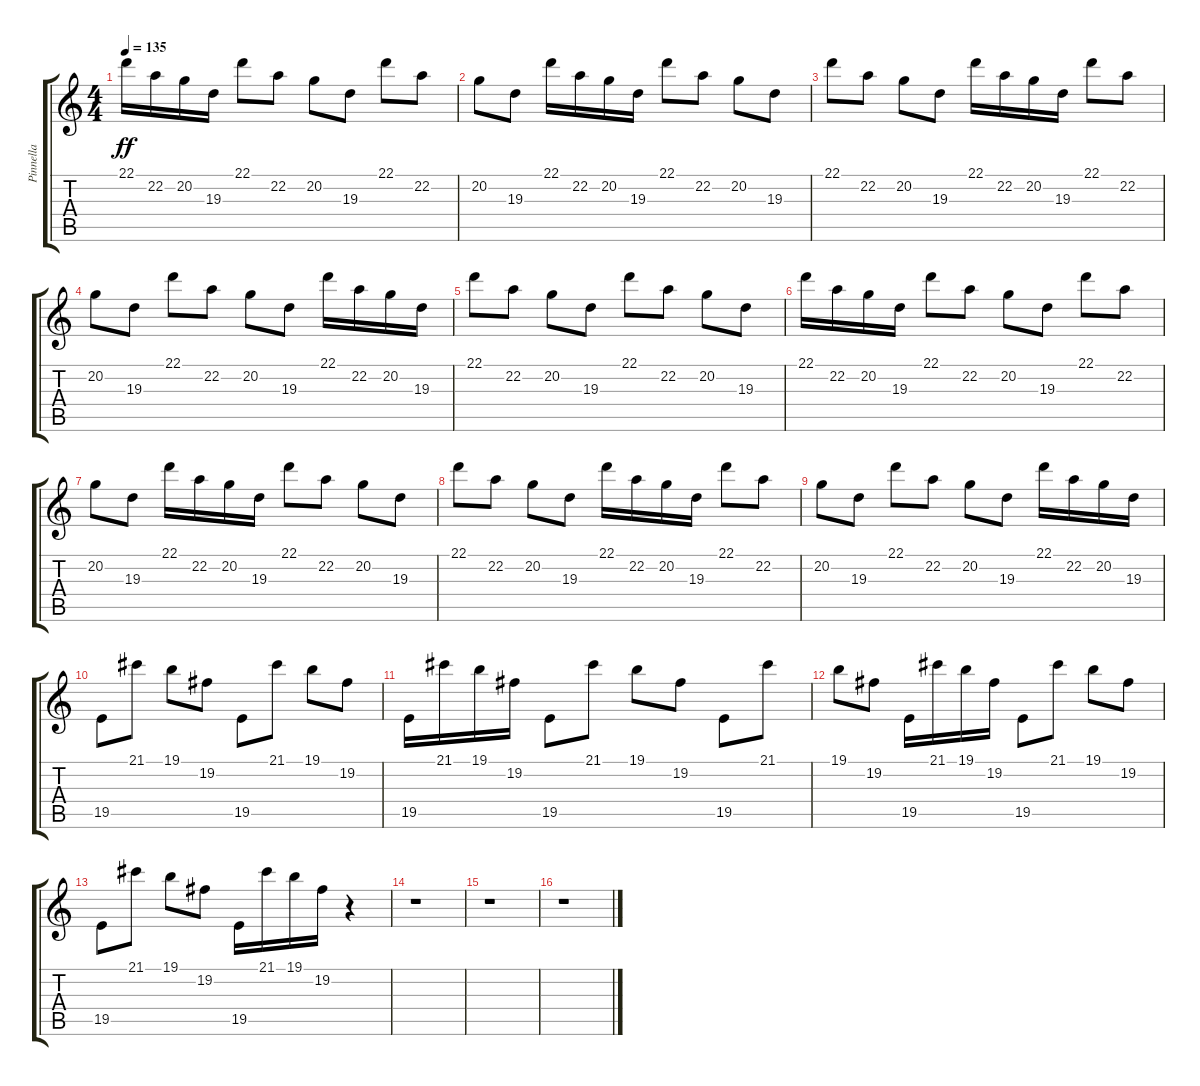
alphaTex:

\track ("Pinnella" "Pinnella") {instrument pad4choir}
\staff {score tabs}
\tuning (E4 B3 G3 D3 A2 D2) {hide}
\ts (4 4)
\tempo 135
\clef g2
\ks c
22.1.16{dy ff} 22.2.16 20.2.16 19.3.16 22.1.8 22.2.8 20.2.8 19.3.8 22.1.8 22.2.8 |
20.2.8 19.3.8 22.1.16 22.2.16 20.2.16 19.3.16 22.1.8 22.2.8 20.2.8 19.3.8 |
22.1.8 22.2.8 20.2.8 19.3.8 22.1.16 22.2.16 20.2.16 19.3.16 22.1.8 22.2.8 |
20.2.8 19.3.8 22.1.8 22.2.8 20.2.8 19.3.8 22.1.16 22.2.16 20.2.16 19.3.16 |
22.1.8 22.2.8 20.2.8 19.3.8 22.1.8 22.2.8 20.2.8 19.3.8 |
22.1.16 22.2.16 20.2.16 19.3.16 22.1.8 22.2.8 20.2.8 19.3.8 22.1.8 22.2.8 |
20.2.8 19.3.8 22.1.16 22.2.16 20.2.16 19.3.16 22.1.8 22.2.8 20.2.8 19.3.8 |
22.1.8 22.2.8 20.2.8 19.3.8 22.1.16 22.2.16 20.2.16 19.3.16 22.1.8 22.2.8 |
20.2.8 19.3.8 22.1.8 22.2.8 20.2.8 19.3.8 22.1.16 22.2.16 20.2.16 19.3.16 |
19.5.8 21.1.8 19.1.8 19.2.8 19.5.8 21.1.8 19.1.8 19.2.8 |
19.5.16 21.1.16 19.1.16 19.2.16 19.5.8 21.1.8 19.1.8 19.2.8 19.5.8 21.1.8 |
19.1.8 19.2.8 19.5.16 21.1.16 19.1.16 19.2.16 19.5.8 21.1.8 19.1.8 19.2.8 |
19.5.8 21.1.8 19.1.8 19.2.8 19.5.16 21.1.16 19.1.16 19.2.16 r.4 |
r.1 |
r.1 |
r.1
